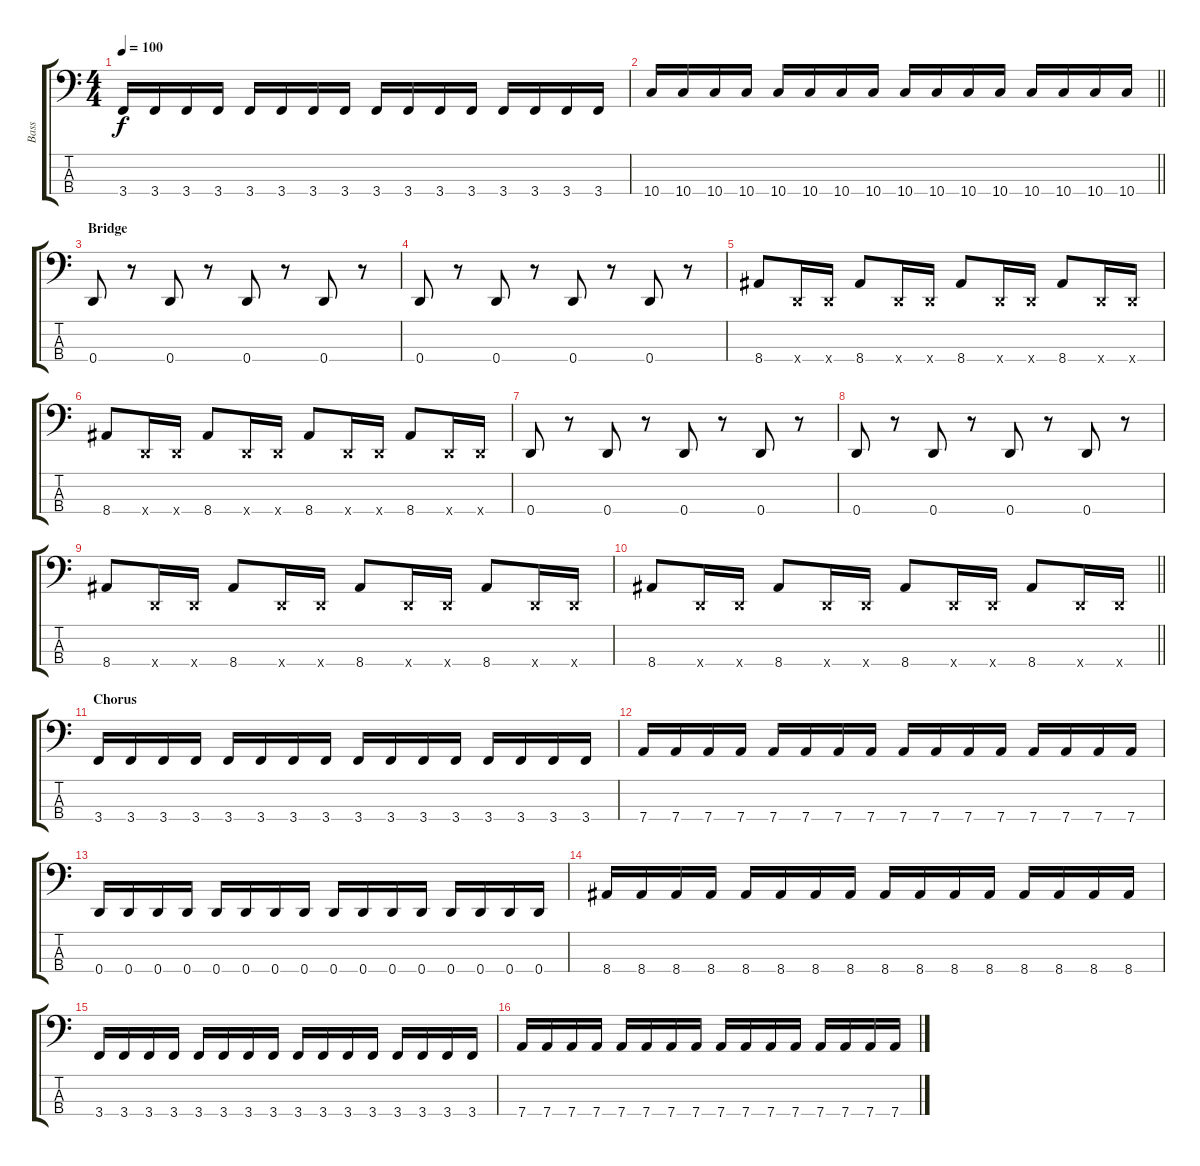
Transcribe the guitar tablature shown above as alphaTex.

\track ("Bass" "Bass") {instrument electricbasspick}
\staff {score tabs}
\tuning (G2 D2 A1 D1) {hide}
\ts (4 4)
\tempo 100
\clef f4
\ks c
3.4.16{dy f} 3.4.16 3.4.16 3.4.16 3.4.16 3.4.16 3.4.16 3.4.16 3.4.16 3.4.16 3.4.16 3.4.16 3.4.16 3.4.16 3.4.16 3.4.16 |
\barLineRight lightlight
10.4.16 10.4.16 10.4.16 10.4.16 10.4.16 10.4.16 10.4.16 10.4.16 10.4.16 10.4.16 10.4.16 10.4.16 10.4.16 10.4.16 10.4.16 10.4.16 |
\section ("" "Bridge")
0.4.8 r.8 0.4.8 r.8 0.4.8 r.8 0.4.8 r.8 |
0.4.8 r.8 0.4.8 r.8 0.4.8 r.8 0.4.8 r.8 |
8.4.8 0.4{x}.16 0.4{x}.16 8.4.8 0.4{x}.16 0.4{x}.16 8.4.8 0.4{x}.16 0.4{x}.16 8.4.8 0.4{x}.16 0.4{x}.16 |
8.4.8 0.4{x}.16 0.4{x}.16 8.4.8 0.4{x}.16 0.4{x}.16 8.4.8 0.4{x}.16 0.4{x}.16 8.4.8 0.4{x}.16 0.4{x}.16 |
0.4.8 r.8 0.4.8 r.8 0.4.8 r.8 0.4.8 r.8 |
0.4.8 r.8 0.4.8 r.8 0.4.8 r.8 0.4.8 r.8 |
8.4.8 0.4{x}.16 0.4{x}.16 8.4.8 0.4{x}.16 0.4{x}.16 8.4.8 0.4{x}.16 0.4{x}.16 8.4.8 0.4{x}.16 0.4{x}.16 |
\barLineRight lightlight
8.4.8 0.4{x}.16 0.4{x}.16 8.4.8 0.4{x}.16 0.4{x}.16 8.4.8 0.4{x}.16 0.4{x}.16 8.4.8 0.4{x}.16 0.4{x}.16 |
\section ("" "Chorus")
3.4.16 3.4.16 3.4.16 3.4.16 3.4.16 3.4.16 3.4.16 3.4.16 3.4.16 3.4.16 3.4.16 3.4.16 3.4.16 3.4.16 3.4.16 3.4.16 |
7.4.16 7.4.16 7.4.16 7.4.16 7.4.16 7.4.16 7.4.16 7.4.16 7.4.16 7.4.16 7.4.16 7.4.16 7.4.16 7.4.16 7.4.16 7.4.16 |
0.4.16 0.4.16 0.4.16 0.4.16 0.4.16 0.4.16 0.4.16 0.4.16 0.4.16 0.4.16 0.4.16 0.4.16 0.4.16 0.4.16 0.4.16 0.4.16 |
8.4.16 8.4.16 8.4.16 8.4.16 8.4.16 8.4.16 8.4.16 8.4.16 8.4.16 8.4.16 8.4.16 8.4.16 8.4.16 8.4.16 8.4.16 8.4.16 |
3.4.16 3.4.16 3.4.16 3.4.16 3.4.16 3.4.16 3.4.16 3.4.16 3.4.16 3.4.16 3.4.16 3.4.16 3.4.16 3.4.16 3.4.16 3.4.16 |
7.4.16 7.4.16 7.4.16 7.4.16 7.4.16 7.4.16 7.4.16 7.4.16 7.4.16 7.4.16 7.4.16 7.4.16 7.4.16 7.4.16 7.4.16 7.4.16
